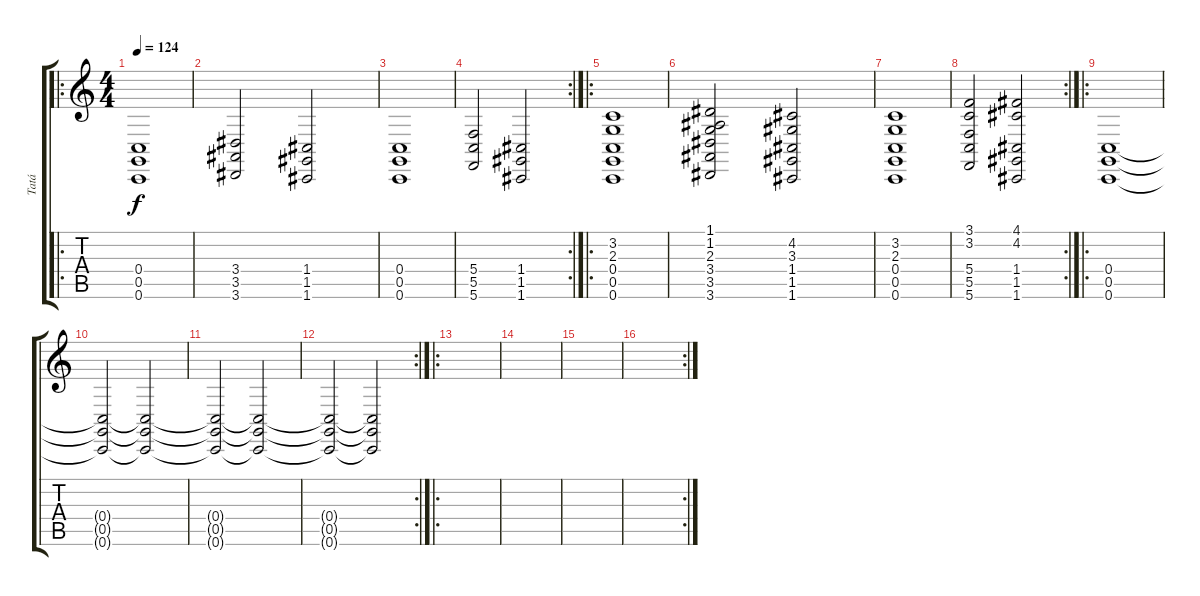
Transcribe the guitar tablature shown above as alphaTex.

\track ("Tatá" "Tatá") {instrument lead1square}
\staff {score tabs}
\tuning (D4 A3 F3 C3 G2 C2) {hide}
\ro
\ts (4 4)
\tempo 124
\clef g2
\ks c
(0.4 0.5 0.6).1{dy f instrument lead1square} |
(3.4 3.5 3.6).2 (1.4 1.5 1.6).2 |
(0.4 0.5 0.6).1 |
\rc 2
(5.4 5.5 5.6).2 (1.4 1.5 1.6).2 |
\ro
(3.2 2.3 0.4 0.5 0.6).1 |
(1.1 1.2 2.3 3.4 3.5 3.6).2 (4.2 3.3 1.4 1.5 1.6).2 |
(3.2 2.3 0.4 0.5 0.6).1 |
\rc 2
(3.1 3.2 5.4 5.5 5.6).2 (4.1 4.2 1.4 1.5 1.6).2 |
\ro
(0.4 0.5 0.6).1{volume 0} |
(0.4{t} 0.5{t} 0.6{t}).2 (0.4{t} 0.5{t} 0.6{t}).2 |
(0.4{t} 0.5{t} 0.6{t}).2 (0.4{t} 0.5{t} 0.6{t}).2 |
\rc 2
(0.4{t} 0.5{t} 0.6{t}).2 (0.4{t} 0.5{t} 0.6{t}).2 |
\ro
|
|
|
\rc 2
